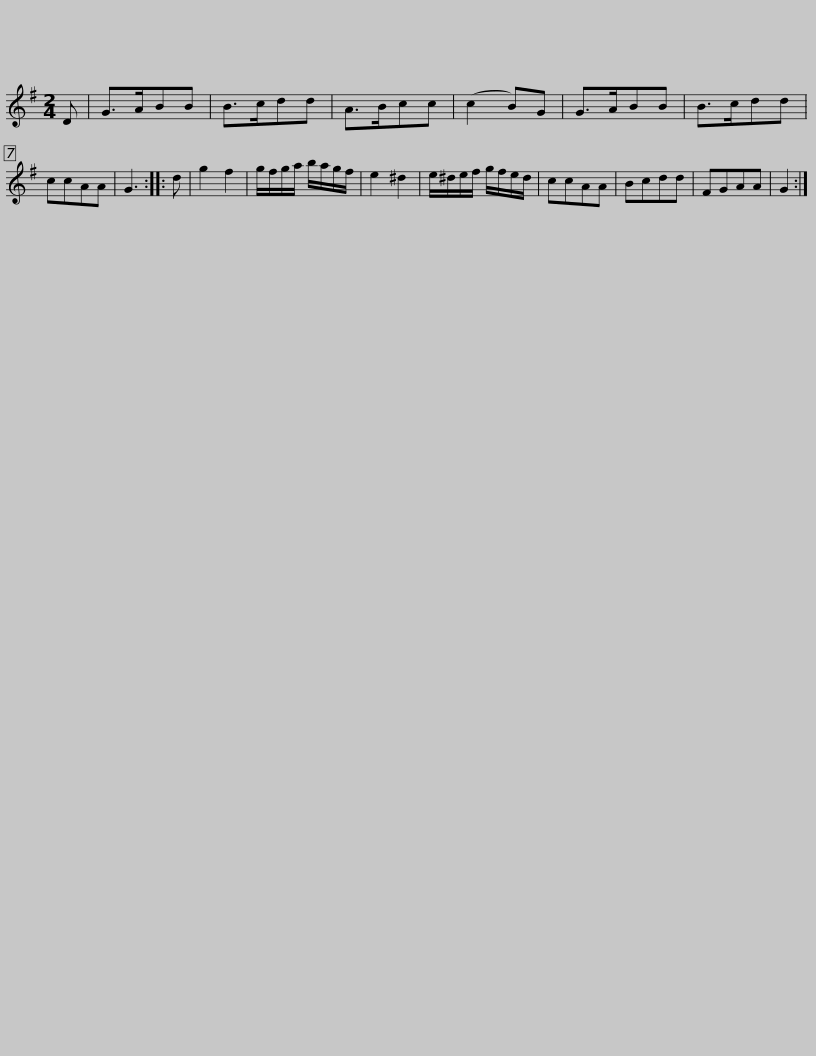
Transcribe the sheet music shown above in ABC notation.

X:1
L:1/8
M:2/4
I:linebreak $
K:G
V:1 treble
V:1
 D | G>ABB | B>cdd | A>Bcc | (c2 B)G | %5
 G>ABB | B>cdd | ccAA | G3 :: d | %10
 g2 f2 |$ g/f/g/a/ b/a/g/f/ | e2 ^d2 | e/^d/e/f/ g/f/e/d/ | ccAA | %15
 Bcdd | FGAA | G2 :| %18
